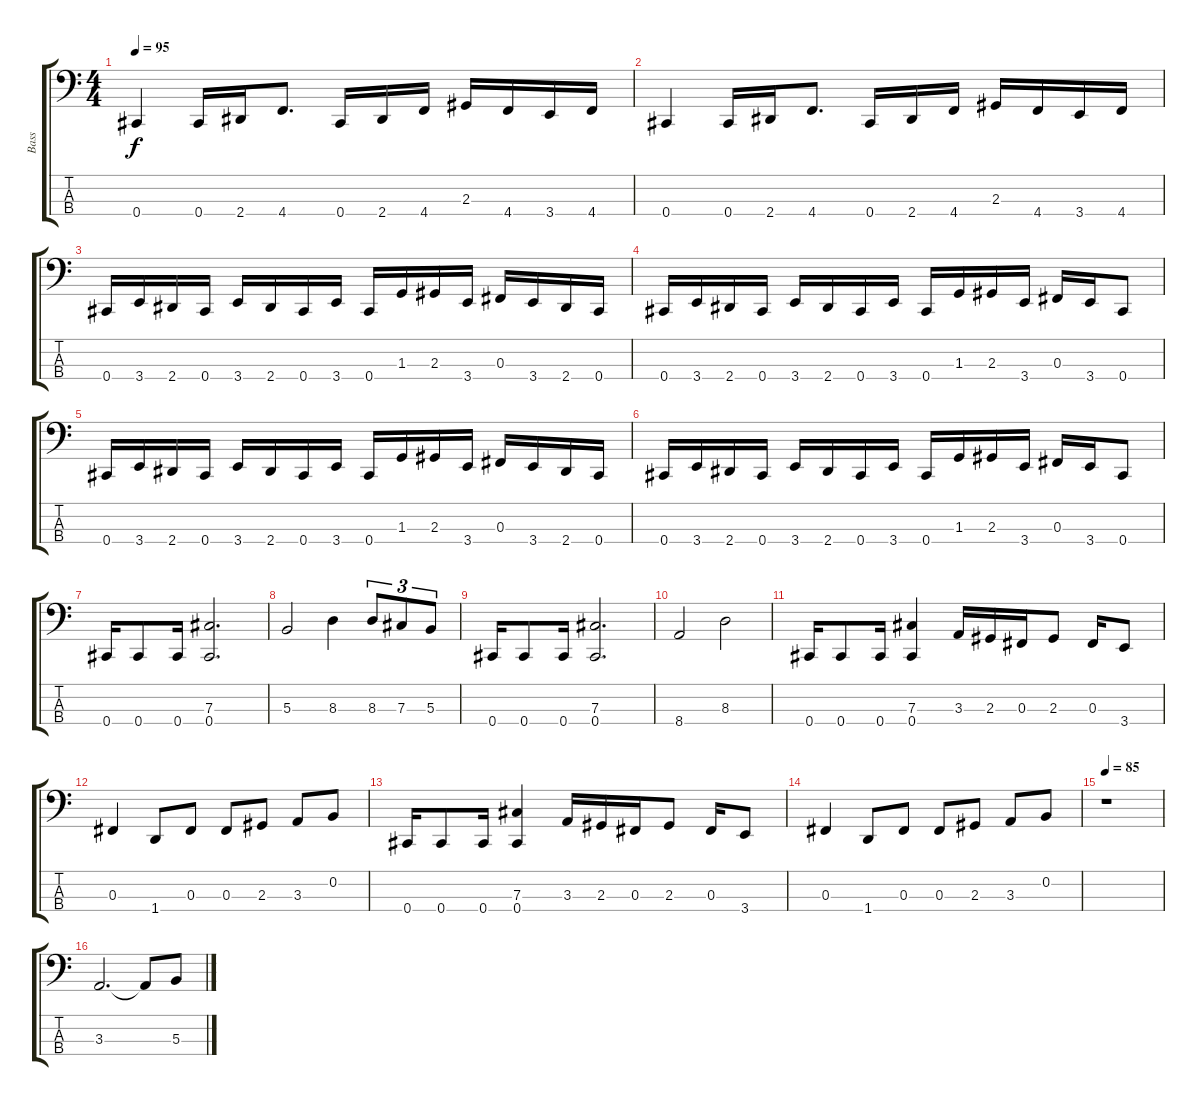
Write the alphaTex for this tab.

\track ("Bass" "Bass") {instrument electricbasspick}
\staff {score tabs}
\tuning (E2 B1 Gb1 Db1) {hide}
\ts (4 4)
\tempo 95
\clef f4
\ks c
0.4.4{dy f} 0.4.16 2.4.16 4.4.8{d} 0.4.16 2.4.16 4.4.16 2.3.16 4.4.16 3.4.16 4.4.16 |
0.4.4 0.4.16 2.4.16 4.4.8{d} 0.4.16 2.4.16 4.4.16 2.3.16 4.4.16 3.4.16 4.4.16 |
0.4.16 3.4.16 2.4.16 0.4.16 3.4.16 2.4.16 0.4.16 3.4.16 0.4.16 1.3.16 2.3.16 3.4.16 0.3.16 3.4.16 2.4.16 0.4.16 |
0.4.16 3.4.16 2.4.16 0.4.16 3.4.16 2.4.16 0.4.16 3.4.16 0.4.16 1.3.16 2.3.16 3.4.16 0.3.16 3.4.16 0.4.8 |
0.4.16 3.4.16 2.4.16 0.4.16 3.4.16 2.4.16 0.4.16 3.4.16 0.4.16 1.3.16 2.3.16 3.4.16 0.3.16 3.4.16 2.4.16 0.4.16 |
0.4.16 3.4.16 2.4.16 0.4.16 3.4.16 2.4.16 0.4.16 3.4.16 0.4.16 1.3.16 2.3.16 3.4.16 0.3.16 3.4.16 0.4.8 |
0.4.16 0.4.8 0.4.16 (7.3 0.4).2{d} |
5.3.2 8.3.4 8.3.8{tu (3 2)} 7.3.8{tu (3 2)} 5.3.8{tu (3 2)} |
0.4.16 0.4.8 0.4.16 (7.3 0.4).2{d} |
8.4.2 8.3.2 |
0.4.16 0.4.8 0.4.16 (7.3 0.4).4 3.3.16 2.3.16 0.3.16 2.3.8 0.3.16 3.4.8 |
0.3.4 1.4.8 0.3.8 0.3.8 2.3.8 3.3.8 0.2.8 |
0.4.16 0.4.8 0.4.16 (7.3 0.4).4 3.3.16 2.3.16 0.3.16 2.3.8 0.3.16 3.4.8 |
0.3.4 1.4.8 0.3.8 0.3.8 2.3.8 3.3.8 0.2.8 |
\tempo 85
r.1 |
3.3.2{d} 3.3{t}.8 5.3.8
